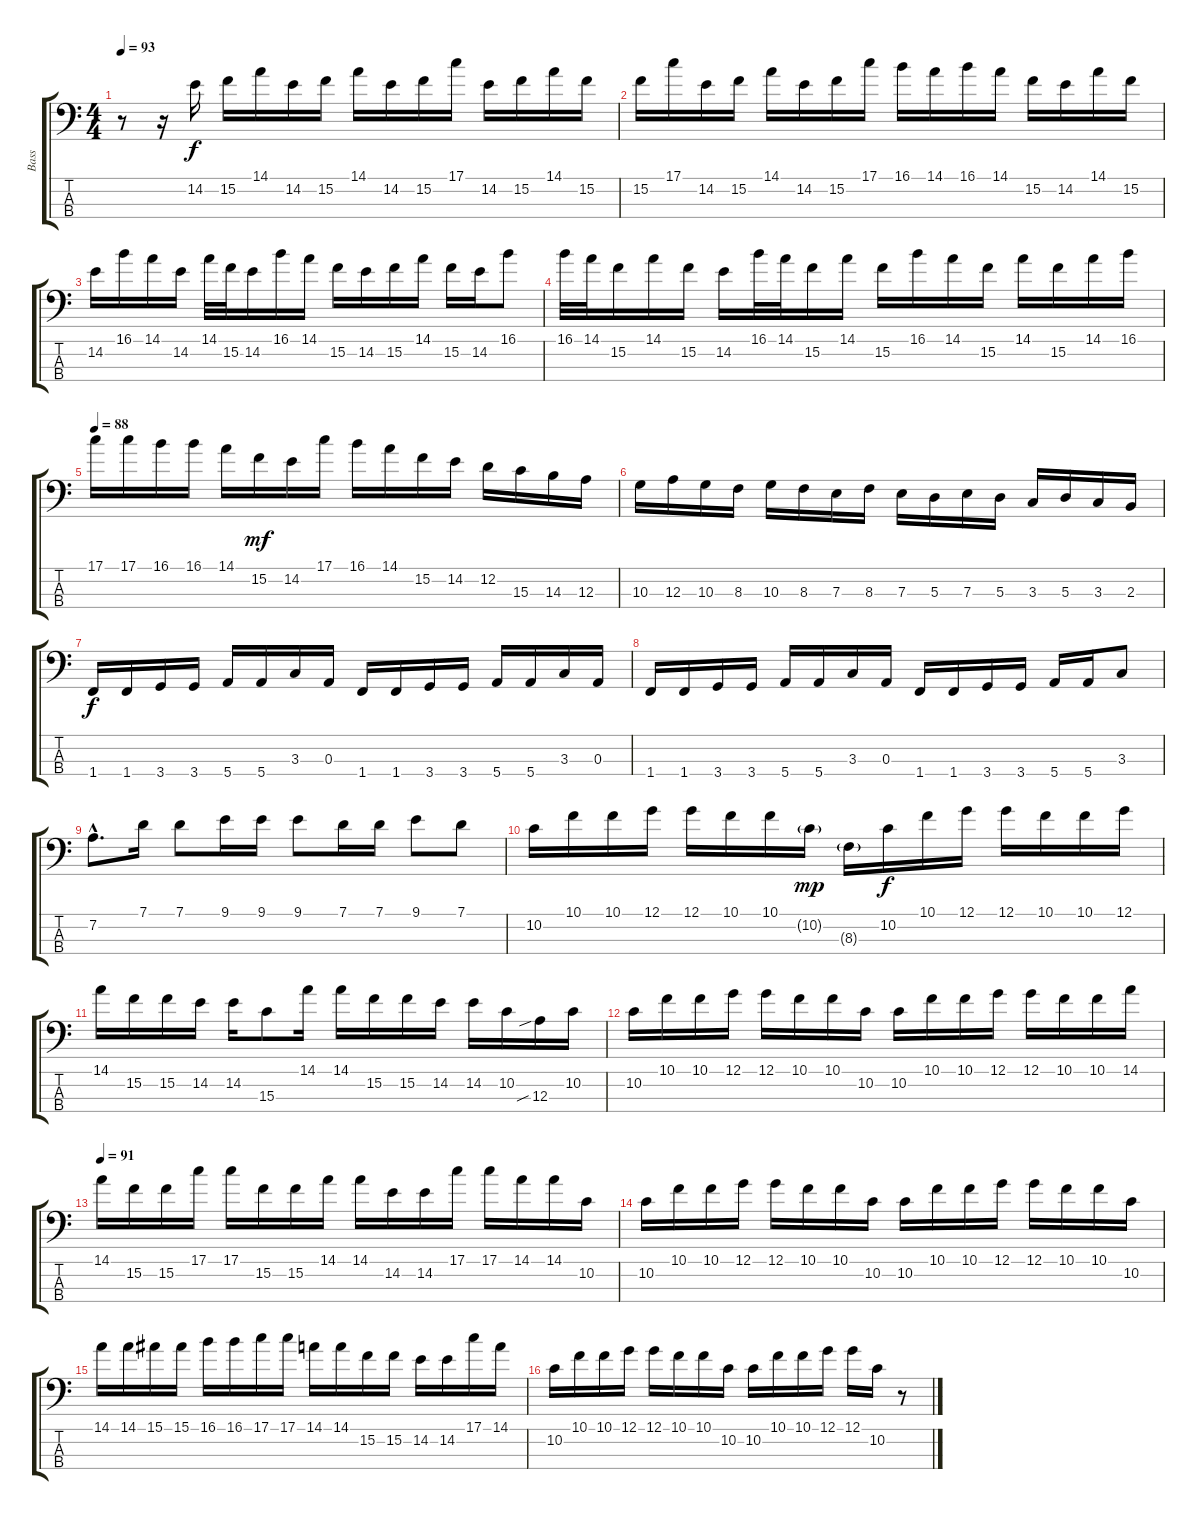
\track ("Bass" "Bass") {instrument electricbassfinger}
\staff {score tabs}
\tuning (G2 D2 A1 E1) {hide}
\ts (4 4)
\tempo 93
\clef f4
\ks c
r.8{dy mf} r.16 14.2.16{dy f} 15.2.16 14.1.16 14.2.16 15.2.16 14.1.16 14.2.16 15.2.16 17.1.16 14.2.16 15.2.16 14.1.16 15.2.16 |
15.2.16 17.1.16 14.2.16 15.2.16 14.1.16 14.2.16 15.2.16 17.1.16 16.1.16 14.1.16 16.1.16 14.1.16 15.2.16 14.2.16 14.1.16 15.2.16 |
14.2.16 16.1.16 14.1.16 14.2.16 14.1.32 15.2.32 14.2.16 16.1.16 14.1.16 15.2.16 14.2.16 15.2.16 14.1.16 15.2.16 14.2.16 16.1.8 |
16.1.32 14.1.32 15.2.16 14.1.16 15.2.16 14.2.16 16.1.32 14.1.32 15.2.16 14.1.16 15.2.16 16.1.16 14.1.16 15.2.16 14.1.16 15.2.16 14.1.16 16.1.16 |
\tempo 88
17.1.16 17.1.16 16.1.16 16.1.16 14.1.16 15.2.16{dy mf} 14.2.16 17.1.16 16.1.16 14.1.16 15.2.16 14.2.16 12.2.16 15.3.16 14.3.16 12.3.16 |
10.3.16 12.3.16 10.3.16 8.3.16 10.3.16 8.3.16 7.3.16 8.3.16 7.3.16 5.3.16 7.3.16 5.3.16 3.3.16 5.3.16 3.3.16 2.3.16 |
1.4.16{dy f} 1.4.16 3.4.16 3.4.16 5.4.16 5.4.16 3.3.16 0.3.16 1.4.16 1.4.16 3.4.16 3.4.16 5.4.16 5.4.16 3.3.16 0.3.16 |
1.4.16 1.4.16 3.4.16 3.4.16 5.4.16 5.4.16 3.3.16 0.3.16 1.4.16 1.4.16 3.4.16 3.4.16 5.4.16 5.4.16 3.3.8 |
7.2{hac}.8{d} 7.1.16 7.1.8 9.1.16 9.1.16 9.1.8 7.1.16 7.1.16 9.1.8 7.1.8 |
10.2.16 10.1.16 10.1.16 12.1.16 12.1.16 10.1.16 10.1.16 10.2{g}.16{dy mp} 8.3{g}.16 10.2.16{dy f} 10.1.16 12.1.16 12.1.16 10.1.16 10.1.16 12.1.16 |
14.1.16 15.2.16 15.2.16 14.2.16 14.2.16 15.3.8 14.1.16 14.1.16 15.2.16 15.2.16 14.2.16 14.2.16 10.2.16 12.3{sib}.16 10.2.16 |
10.2.16 10.1.16 10.1.16 12.1.16 12.1.16 10.1.16 10.1.16 10.2.16 10.2.16 10.1.16 10.1.16 12.1.16 12.1.16 10.1.16 10.1.16 14.1.16 |
\tempo 91
14.1.16 15.2.16 15.2.16 17.1.16 17.1.16 15.2.16 15.2.16 14.1.16 14.1.16 14.2.16 14.2.16 17.1.16 17.1.16 14.1.16 14.1.16 10.2.16 |
10.2.16 10.1.16 10.1.16 12.1.16 12.1.16 10.1.16 10.1.16 10.2.16 10.2.16 10.1.16 10.1.16 12.1.16 12.1.16 10.1.16 10.1.16 10.2.16 |
14.1.16 14.1.16 15.1.16 15.1.16 16.1.16 16.1.16 17.1.16 17.1.16 14.1.16 14.1.16 15.2.16 15.2.16 14.2.16 14.2.16 17.1.16 14.1.16 |
10.2.16 10.1.16 10.1.16 12.1.16 12.1.16 10.1.16 10.1.16 10.2.16 10.2.16 10.1.16 10.1.16 12.1.16 12.1.16 10.2.16 r.8
